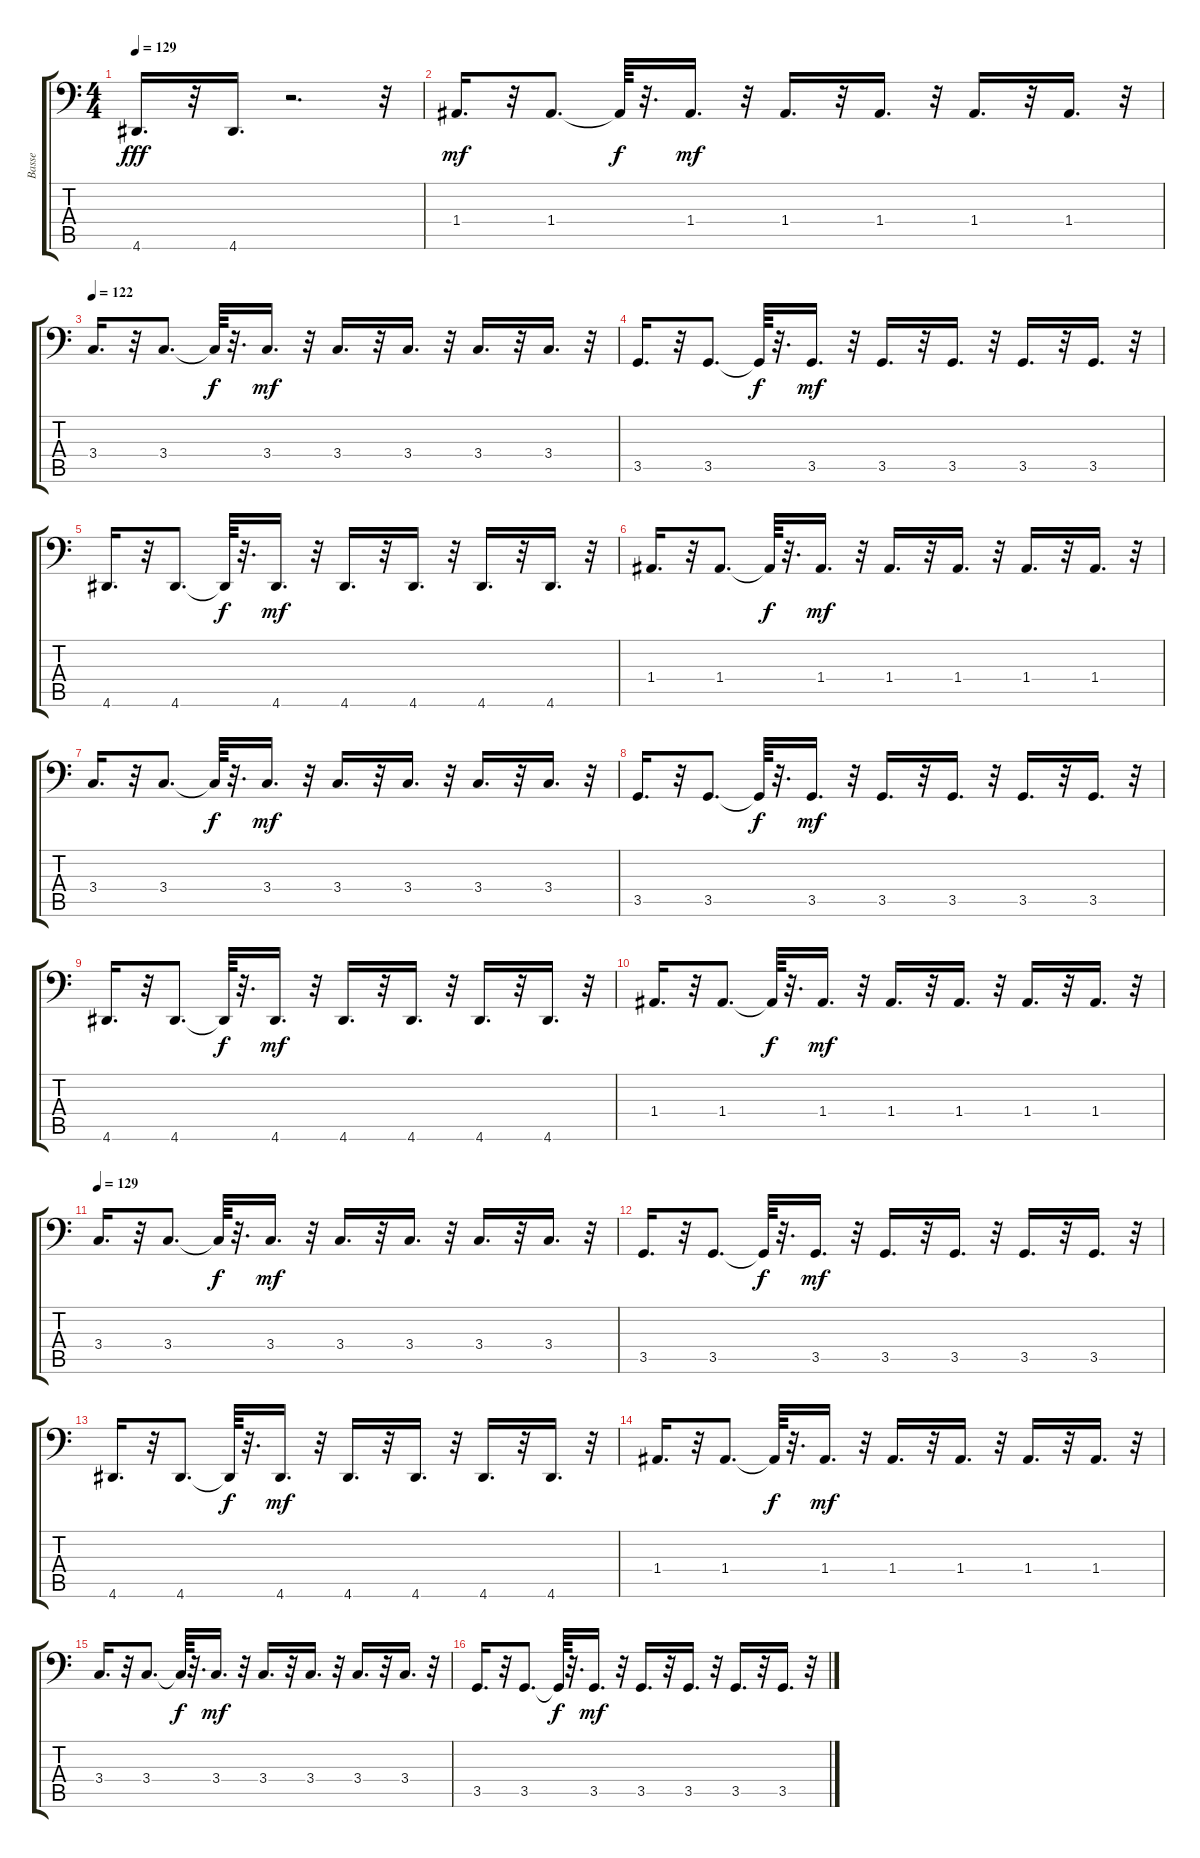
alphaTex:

\track ("Basse" "Basse") {instrument acousticbass}
\staff {score tabs}
\tuning (C3 G2 D2 A1 E1 B0) {hide}
\ts (4 4)
\tempo 129
\clef f4
\ks c
4.6.16{d dy fff} r.32 4.6.16{d} r.2{d} r.32 |
1.4.16{d dy mf} r.32 1.4.8{d} 1.4{t}.64{dy f} r.32{d} 1.4.16{d dy mf} r.32 1.4.16{d} r.32 1.4.16{d} r.32 1.4.16{d} r.32 1.4.16{d} r.32 |
\tempo 122
3.4.16{d} r.32 3.4.8{d} 3.4{t}.64{dy f} r.32{d} 3.4.16{d dy mf} r.32 3.4.16{d} r.32 3.4.16{d} r.32 3.4.16{d} r.32 3.4.16{d} r.32 |
3.5.16{d} r.32 3.5.8{d} 3.5{t}.64{dy f} r.32{d} 3.5.16{d dy mf} r.32 3.5.16{d} r.32 3.5.16{d} r.32 3.5.16{d} r.32 3.5.16{d} r.32 |
4.6.16{d} r.32 4.6.8{d} 4.6{t}.64{dy f} r.32{d} 4.6.16{d dy mf} r.32 4.6.16{d} r.32 4.6.16{d} r.32 4.6.16{d} r.32 4.6.16{d} r.32 |
1.4.16{d} r.32 1.4.8{d} 1.4{t}.64{dy f} r.32{d} 1.4.16{d dy mf} r.32 1.4.16{d} r.32 1.4.16{d} r.32 1.4.16{d} r.32 1.4.16{d} r.32 |
3.4.16{d} r.32 3.4.8{d} 3.4{t}.64{dy f} r.32{d} 3.4.16{d dy mf} r.32 3.4.16{d} r.32 3.4.16{d} r.32 3.4.16{d} r.32 3.4.16{d} r.32 |
3.5.16{d} r.32 3.5.8{d} 3.5{t}.64{dy f} r.32{d} 3.5.16{d dy mf} r.32 3.5.16{d} r.32 3.5.16{d} r.32 3.5.16{d} r.32 3.5.16{d} r.32 |
4.6.16{d} r.32 4.6.8{d} 4.6{t}.64{dy f} r.32{d} 4.6.16{d dy mf} r.32 4.6.16{d} r.32 4.6.16{d} r.32 4.6.16{d} r.32 4.6.16{d} r.32 |
1.4.16{d} r.32 1.4.8{d} 1.4{t}.64{dy f} r.32{d} 1.4.16{d dy mf} r.32 1.4.16{d} r.32 1.4.16{d} r.32 1.4.16{d} r.32 1.4.16{d} r.32 |
\tempo 129
3.4.16{d} r.32 3.4.8{d} 3.4{t}.64{dy f} r.32{d} 3.4.16{d dy mf} r.32 3.4.16{d} r.32 3.4.16{d} r.32 3.4.16{d} r.32 3.4.16{d} r.32 |
3.5.16{d} r.32 3.5.8{d} 3.5{t}.64{dy f} r.32{d} 3.5.16{d dy mf} r.32 3.5.16{d} r.32 3.5.16{d} r.32 3.5.16{d} r.32 3.5.16{d} r.32 |
4.6.16{d} r.32 4.6.8{d} 4.6{t}.64{dy f} r.32{d} 4.6.16{d dy mf} r.32 4.6.16{d} r.32 4.6.16{d} r.32 4.6.16{d} r.32 4.6.16{d} r.32 |
1.4.16{d} r.32 1.4.8{d} 1.4{t}.64{dy f} r.32{d} 1.4.16{d dy mf} r.32 1.4.16{d} r.32 1.4.16{d} r.32 1.4.16{d} r.32 1.4.16{d} r.32 |
3.4.16{d} r.32 3.4.8{d} 3.4{t}.64{dy f} r.32{d} 3.4.16{d dy mf} r.32 3.4.16{d} r.32 3.4.16{d} r.32 3.4.16{d} r.32 3.4.16{d} r.32 |
3.5.16{d} r.32 3.5.8{d} 3.5{t}.64{dy f} r.32{d} 3.5.16{d dy mf} r.32 3.5.16{d} r.32 3.5.16{d} r.32 3.5.16{d} r.32 3.5.16{d} r.32
